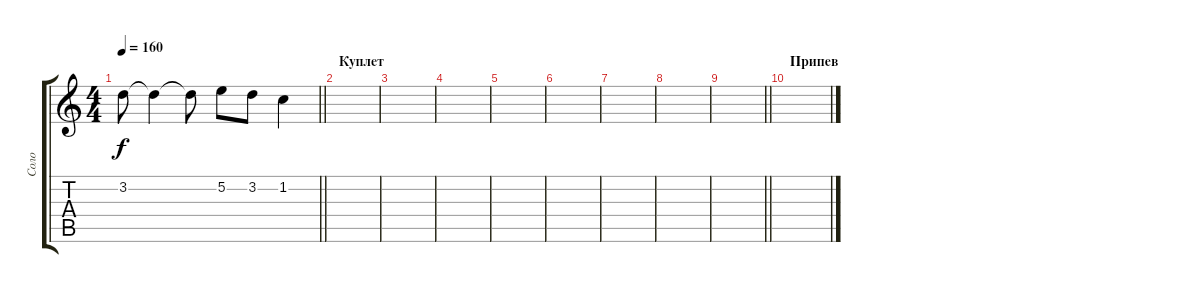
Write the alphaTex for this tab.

\track ("Соло" "Соло") {instrument overdrivenguitar}
\staff {score tabs}
\tuning (E4 B3 G3 D3 A2 E2) {hide}
\ts (4 4)
\tempo 160
\clef g2
\barLineRight lightlight
\ks c
3.2{t}.8{dy f} 3.2{t}.4 3.2{t}.8 5.2.8 3.2.8 1.2.4 |
\section ("" "Куплет")
|
|
|
|
|
|
|
\barLineRight lightlight
|
\section ("" "Припев")
